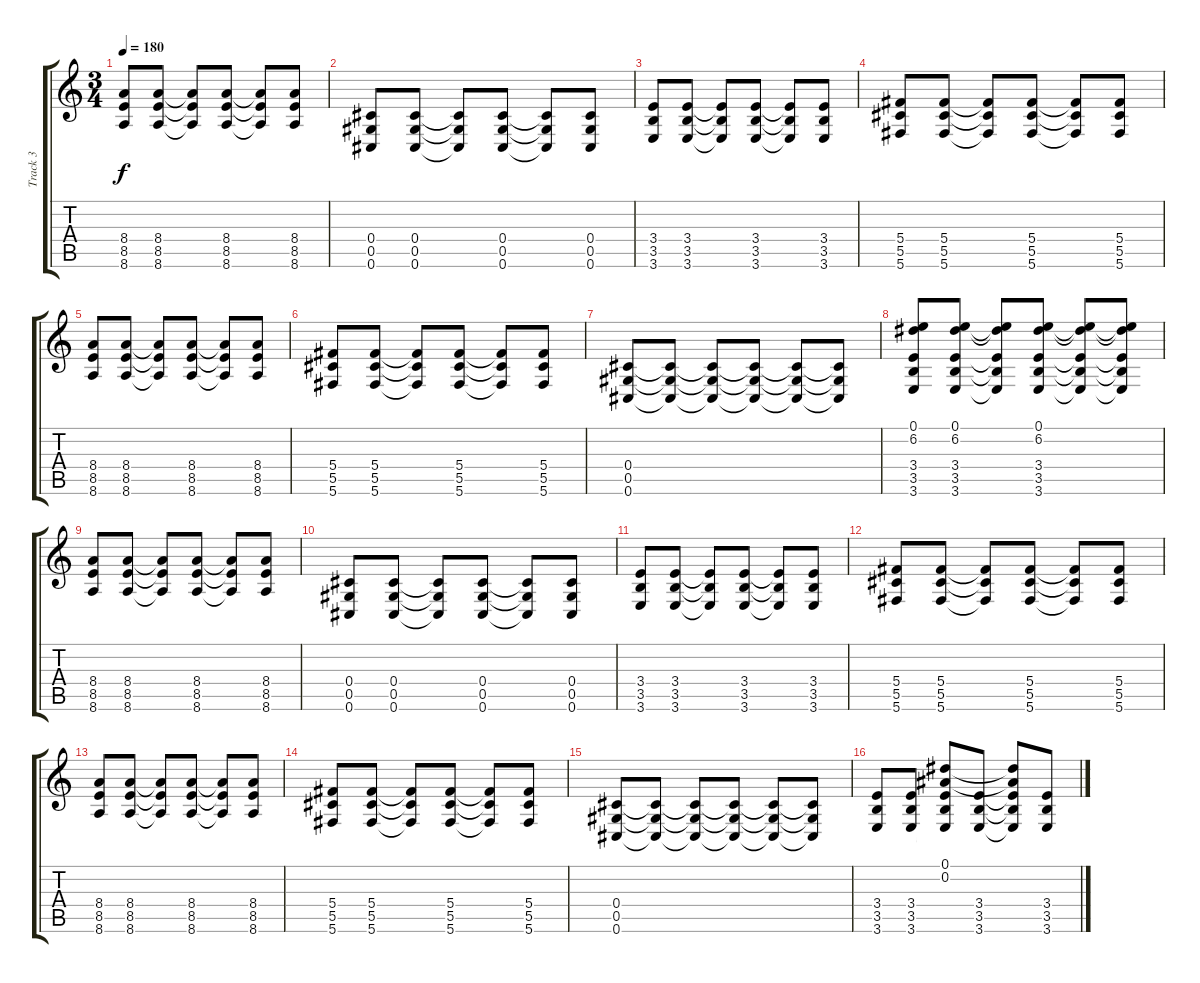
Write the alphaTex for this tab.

\track ("Track 3" "Track 3") {instrument overdrivenguitar}
\staff {score tabs}
\tuning (Eb4 Bb3 Gb3 Db3 Ab2 Db2) {hide}
\ts (3 4)
\tempo 180
\clef g2
\ks c
(8.4 8.5 8.6).8{dy f} (8.4 8.5 8.6).8 (8.4{t} 8.5{t} 8.6{t}).8 (8.4 8.5 8.6).8 (8.4{t} 8.5{t} 8.6{t}).8 (8.4 8.5 8.6).8 |
(0.4 0.5 0.6).8 (0.4 0.5 0.6).8 (0.4{t} 0.5{t} 0.6{t}).8 (0.4 0.5 0.6).8 (0.4{t} 0.5{t} 0.6{t}).8 (0.4 0.5 0.6).8 |
(3.4 3.5 3.6).8 (3.4 3.5 3.6).8 (3.4{t} 3.5{t} 3.6{t}).8 (3.4 3.5 3.6).8 (3.4{t} 3.5{t} 3.6{t}).8 (3.4 3.5 3.6).8 |
(5.4 5.5 5.6).8 (5.4 5.5 5.6).8 (5.4{t} 5.5{t} 5.6{t}).8 (5.4 5.5 5.6).8 (5.4{t} 5.5{t} 5.6{t}).8 (5.4 5.5 5.6).8 |
(8.4 8.5 8.6).8 (8.4 8.5 8.6).8 (8.4{t} 8.5{t} 8.6{t}).8 (8.4 8.5 8.6).8 (8.4{t} 8.5{t} 8.6{t}).8 (8.4 8.5 8.6).8 |
(5.4 5.5 5.6).8 (5.4 5.5 5.6).8 (5.4{t} 5.5{t} 5.6{t}).8 (5.4 5.5 5.6).8 (5.4{t} 5.5{t} 5.6{t}).8 (5.4 5.5 5.6).8 |
(0.4 0.5 0.6).8 (0.4{t} 0.5{t} 0.6{t}).8 (0.4{t} 0.5{t} 0.6{t}).8 (0.4{t} 0.5{t} 0.6{t}).8 (0.4{t} 0.5{t} 0.6{t}).8 (0.4{t} 0.5{t} 0.6{t}).8 |
(0.1 6.2 3.4 3.5 3.6).8 (0.1 6.2 3.4 3.5 3.6).8 (0.1{t} 6.2{t} 3.4{t} 3.5{t} 3.6{t}).8 (0.1 6.2 3.4 3.5 3.6).8 (0.1{t} 6.2{t} 3.4{t} 3.5{t} 3.6{t}).8 (0.1{t} 6.2{t} 3.4{t} 3.5{t} 3.6{t}).8 |
(8.4 8.5 8.6).8 (8.4 8.5 8.6).8 (8.4{t} 8.5{t} 8.6{t}).8 (8.4 8.5 8.6).8 (8.4{t} 8.5{t} 8.6{t}).8 (8.4 8.5 8.6).8 |
(0.4 0.5 0.6).8 (0.4 0.5 0.6).8 (0.4{t} 0.5{t} 0.6{t}).8 (0.4 0.5 0.6).8 (0.4{t} 0.5{t} 0.6{t}).8 (0.4 0.5 0.6).8 |
(3.4 3.5 3.6).8 (3.4 3.5 3.6).8 (3.4{t} 3.5{t} 3.6{t}).8 (3.4 3.5 3.6).8 (3.4{t} 3.5{t} 3.6{t}).8 (3.4 3.5 3.6).8 |
(5.4 5.5 5.6).8 (5.4 5.5 5.6).8 (5.4{t} 5.5{t} 5.6{t}).8 (5.4 5.5 5.6).8 (5.4{t} 5.5{t} 5.6{t}).8 (5.4 5.5 5.6).8 |
(8.4 8.5 8.6).8 (8.4 8.5 8.6).8 (8.4{t} 8.5{t} 8.6{t}).8 (8.4 8.5 8.6).8 (8.4{t} 8.5{t} 8.6{t}).8 (8.4 8.5 8.6).8 |
(5.4 5.5 5.6).8 (5.4 5.5 5.6).8 (5.4{t} 5.5{t} 5.6{t}).8 (5.4 5.5 5.6).8 (5.4{t} 5.5{t} 5.6{t}).8 (5.4 5.5 5.6).8 |
(0.4 0.5 0.6).8 (0.4{t} 0.5{t} 0.6{t}).8 (0.4{t} 0.5{t} 0.6{t}).8 (0.4{t} 0.5{t} 0.6{t}).8 (0.4{t} 0.5{t} 0.6{t}).8 (0.4{t} 0.5{t} 0.6{t}).8 |
(3.4 3.5 3.6).8 (3.4 3.5 3.6).8 (0.1 0.2 3.4{t} 3.5{t} 3.6{t}).8 (3.4 3.5 3.6).8 (0.1{t} 0.2{t} 3.4{t} 3.5{t} 3.6{t}).8 (3.4 3.5 3.6).8
